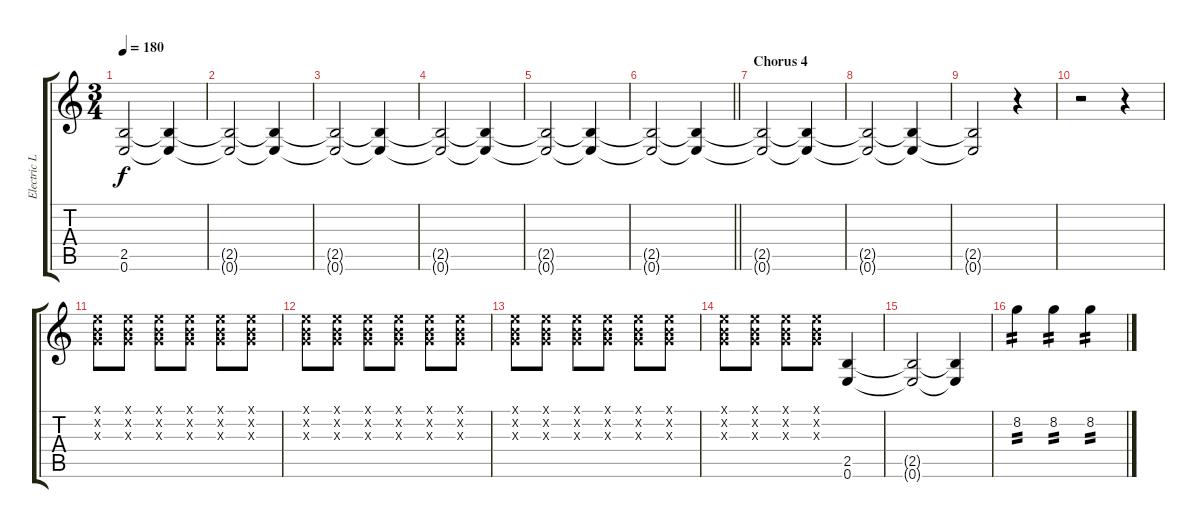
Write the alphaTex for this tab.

\track ("Electric Lead" "Electric L") {instrument distortionguitar}
\staff {score tabs}
\tuning (E4 B3 G3 D3 A2 E2) {hide}
\ts (3 4)
\tempo 180
\clef g2
\ks c
(2.5{t} 0.6{t}).2{dy f} (2.5{t} 0.6{t}).4 |
(2.5{t} 0.6{t}).2 (2.5{t} 0.6{t}).4 |
(2.5{t} 0.6{t}).2 (2.5{t} 0.6{t}).4 |
(2.5{t} 0.6{t}).2{volume 7} (2.5{t} 0.6{t}).4 |
(2.5{t} 0.6{t}).2 (2.5{t} 0.6{t}).4 |
\barLineRight lightlight
(2.5{t} 0.6{t}).2 (2.5{t} 0.6{t}).4 |
\section ("" "Chorus 4")
(2.5{t} 0.6{t}).2 (2.5{t} 0.6{t}).4 |
(2.5{t} 0.6{t}).2 (2.5{t} 0.6{t}).4 |
(2.5{t} 0.6{t}).2 r.4 |
r.2{volume 16} r.4 |
(0.1{x} 0.2{x} 0.3{x}).8 (0.1{x} 0.2{x} 0.3{x}).8 (0.1{x} 0.2{x} 0.3{x}).8 (0.1{x} 0.2{x} 0.3{x}).8 (0.1{x} 0.2{x} 0.3{x}).8 (0.1{x} 0.2{x} 0.3{x}).8 |
(0.1{x} 0.2{x} 0.3{x}).8 (0.1{x} 0.2{x} 0.3{x}).8 (0.1{x} 0.2{x} 0.3{x}).8 (0.1{x} 0.2{x} 0.3{x}).8 (0.1{x} 0.2{x} 0.3{x}).8 (0.1{x} 0.2{x} 0.3{x}).8 |
(0.1{x} 0.2{x} 0.3{x}).8 (0.1{x} 0.2{x} 0.3{x}).8 (0.1{x} 0.2{x} 0.3{x}).8 (0.1{x} 0.2{x} 0.3{x}).8 (0.1{x} 0.2{x} 0.3{x}).8 (0.1{x} 0.2{x} 0.3{x}).8 |
(0.1{x} 0.2{x} 0.3{x}).8 (0.1{x} 0.2{x} 0.3{x}).8 (0.1{x} 0.2{x} 0.3{x}).8 (0.1{x} 0.2{x} 0.3{x}).8 (2.5 0.6).4{volume 13} |
(2.5{t} 0.6{t}).2 (2.5{t} 0.6{t}).4{volume 7} |
8.2.4{tp 2 volume 14} 8.2.4{tp 2} 8.2.4{tp 2}
